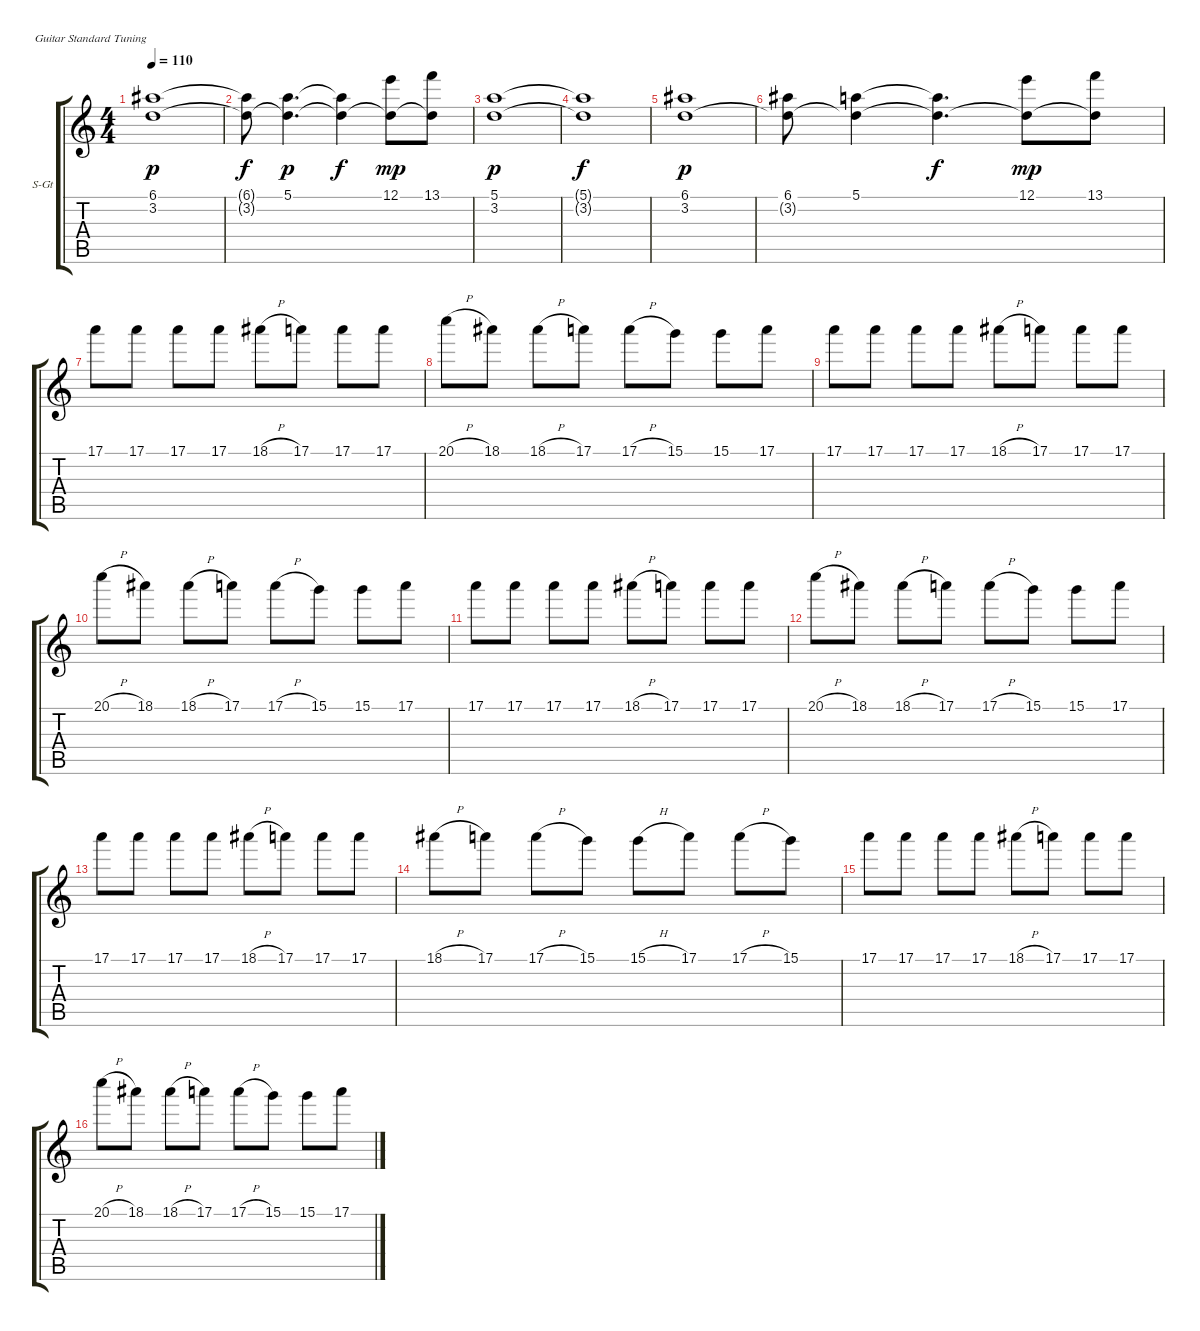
\bracketExtendMode groupsimilarinstruments
\firstSystemTrackNameOrientation horizontal
\otherSystemsTrackNameOrientation horizontal
\track ("Keys" "S-Gt") {instrument synthstrings2}
\staff {score tabs}
\tuning (E4 B3 G3 D3 A2 E2)
\displaytranspose 12
\ts (4 4)
\tempo 110
\clef g2
\ks c
(6.1 3.2).1{dy p} |
(6.1{t} 3.2{t}).8{dy f} (5.1 3.2{t}).4{d dy p} (5.1{t} 3.2{t}).4{dy f} (12.1 3.2{t}).8{dy mp} (13.1 3.2{t}).8 |
(5.1 3.2).1{dy p} |
(5.1{t} 3.2{t}).1{dy f} |
(6.1 3.2).1{dy p} |
(6.1 3.2{t}).8 (5.1 3.2{t}).4 (5.1{t} 3.2{t}).4{d dy f} (12.1 3.2{t}).8{dy mp} (13.1 3.2{t}).8 |
17.1.8 17.1.8 17.1.8 17.1.8 18.1{h}.8 17.1.8 17.1.8 17.1.8 |
20.1{h}.8 18.1.8 18.1{h}.8 17.1.8 17.1{h}.8 15.1.8 15.1.8 17.1.8 |
17.1.8 17.1.8 17.1.8 17.1.8 18.1{h}.8 17.1.8 17.1.8 17.1.8 |
20.1{h}.8 18.1.8 18.1{h}.8 17.1.8 17.1{h}.8 15.1.8 15.1.8 17.1.8 |
17.1.8 17.1.8 17.1.8 17.1.8 18.1{h}.8 17.1.8 17.1.8 17.1.8 |
20.1{h}.8 18.1.8 18.1{h}.8 17.1.8 17.1{h}.8 15.1.8 15.1.8 17.1.8 |
17.1.8 17.1.8 17.1.8 17.1.8 18.1{h}.8 17.1.8 17.1.8 17.1.8 |
18.1{h}.8 17.1.8 17.1{h}.8 15.1.8 15.1{h}.8 17.1.8 17.1{h}.8 15.1.8 |
17.1.8 17.1.8 17.1.8 17.1.8 18.1{h}.8 17.1.8 17.1.8 17.1.8 |
20.1{h}.8 18.1.8 18.1{h}.8 17.1.8 17.1{h}.8 15.1.8 15.1.8 17.1.8
